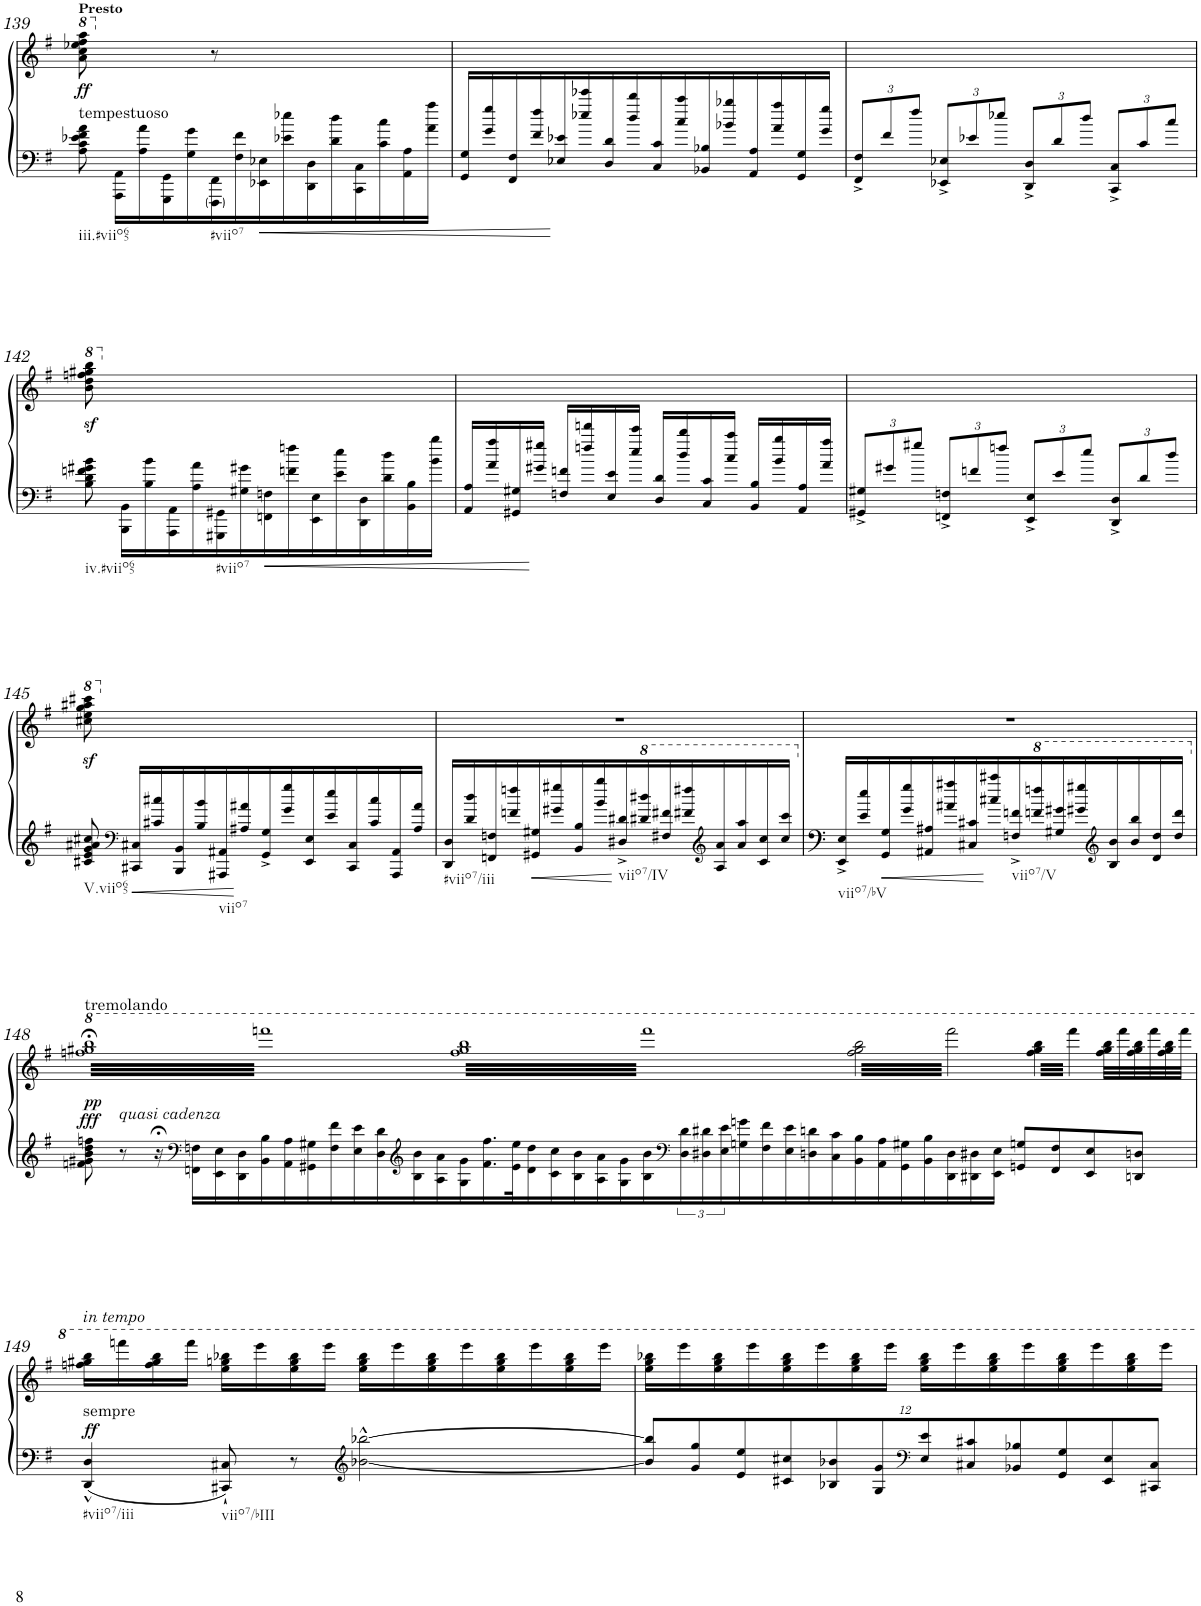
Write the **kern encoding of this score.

**kern	**kern	**dynam
*part1	*part1	*part1
*staff2	*staff1	*staff1/2
*I"Piano	*	*
*I'Pno.	*	*
!!LO:PB:g=z
*clefF4	*clefF4	*
*k[f#]	*k[f#]	*
*M4/4	*M4/4	*
*met(c)	*met(c)	*
*	*8va	*
=139	=139	=139
!	!LO:TX:a:B:t=Presto	!
!LO:TX:a:t=tempestuoso	!	!
!	!	!LO:DY:b
8A\ 8c\ 8e-X\ 8f#\ 8a\	8aa\ 8ccc\ 8eee-X\ 8fff#\ 8aaa\	ff
*	*X8va	*
16AAA\ 16AA\LL	8ryy	.
16A\ 16a\	.	.
16GGG\ 16GG\	8ryy	.
16G\ 16g\	.	.
16FFF#\ 16FF#\	8r	.
16F#\ 16f#\	.	.
16EE-X\ 16E-X\	2ryy	.
16e-X\ 16ee-X\	.	.
16DD\ 16D\	.	.
16d\ 16dd\	.	.
16CC\ 16C\	.	.
16c\ 16cc\	.	.
16AA\ 16A\	.	.
16a\ 16aa\JJ	.	.
=140	=140	=140
16GG/ 16G/LL	1ryy	.
16g/ 16gg/	.	.
16FF#/ 16F#/	.	.
16f#/ 16ff#/	.	.
16E-X/ 16e-X/	.	.
16ee-X/ 16eee-X/	.	.
16D/ 16d/	.	.
16dd/ 16ddd/	.	.
16C/ 16c/	.	.
16cc/ 16ccc/	.	.
16BB-X/ 16B-X/	.	.
16b-X/ 16bb-X/	.	.
16AA/ 16A/	.	.
16a/ 16aa/	.	.
16GG/ 16G/	.	.
16g/ 16gg/JJ	.	.
=141	=141	=141
*Xbrackettup	*	*
12FF#/^ 12F#/^L	1ryy	.
12f#/	.	.
12ff#/J	.	.
12EE-X/^ 12E-X/^L	.	.
12e-X/	.	.
12ee-X/J	.	.
12DD/^ 12D/^L	.	.
12d/	.	.
12dd/J	.	.
12CC/^ 12C/^L	.	.
12c/	.	.
12cc/J	.	.
!!LO:LB:g=z
=142	=142	=142
*	*8va	*
8B\ 8d\ 8fn\ 8g#X\ 8b\	8bb\z< 8ddd\z< 8fffn\z< 8ggg#X\z< 8bbb\z<	.
*	*X8va	*
16BBB\ 16BB\LL	8ryy	.
16B\ 16b\	.	.
16AAA\ 16AA\	4ryy	.
16A\ 16a\	.	.
16GGG#X\ 16GG#X\	.	.
16G#X\ 16g#X\	.	.
16FFn\ 16Fn\	2ryy	.
16fn\ 16ffn\	.	.
16EE\ 16E\	.	.
16e\ 16ee\	.	.
16DD\ 16D\	.	.
16d\ 16dd\	.	.
16BB\ 16B\	.	.
16b\ 16bb\JJ	.	.
=143	=143	=143
16AA/ 16A/LL	1ryy	.
16a/ 16aa/	.	.
16GG#X/ 16G#X/	.	.
16g#X/ 16gg#X/JJ	.	.
16Fn/ 16fn/LL	.	.
16ffn/ 16fffn/	.	.
16E/ 16e/	.	.
16ee/ 16eee/JJ	.	.
16D/ 16d/LL	.	.
16dd/ 16ddd/	.	.
16C/ 16c/	.	.
16cc/ 16ccc/JJ	.	.
16BB/ 16B/LL	.	.
16b/ 16bb/	.	.
16AA/ 16A/	.	.
16a/ 16aa/JJ	.	.
=144	=144	=144
12GG#X/^ 12G#X/^L	1ryy	.
12g#X/	.	.
12gg#X/J	.	.
12FFn/^ 12Fn/^L	.	.
12fn/	.	.
12ffn/J	.	.
12EE/^ 12E/^L	.	.
12e/	.	.
12ee/J	.	.
12DD/^ 12D/^L	.	.
12d/	.	.
12dd/J	.	.
!!LO:LB:g=z
=145	=145	=145
*	*8va	*
8c#X/ 8e/ 8g/ 8a#X/ 8cc#X/	8ccc#X\z< 8eee\z< 8ggg\z< 8aaa#X\z< 8cccc#X\z<	.
*clefF4	*	*
*	*X8va	*
16CC#X/ 16C#X/LL	8ryy	.
16c#X/ 16cc#X/	.	.
16BBB/ 16BB/	4ryy	.
16B/ 16b/	.	.
16AAA#X/ 16AA#X/	.	.
16A#X/ 16a#X/	.	.
16GG/^ 16G/^	2ryy	.
16g/ 16gg/	.	.
16EE/ 16E/	.	.
16e/ 16ee/	.	.
16CC#/ 16C#/	.	.
16c#/ 16cc#/	.	.
16AAA#/ 16AA#/	.	.
16A#/ 16a#/JJ	.	.
=146	=146	=146
16DD/ 16D/LL	1r	.
16d/ 16dd/	.	.
16FFn/ 16Fn/	.	.
16fn/ 16ffn/	.	.
16GG#X/ 16G#X/	.	.
16g#X/ 16gg#X/	.	.
16BB/ 16B/	.	.
16b/ 16bb/	.	.
16D#X/^< 16d#X/^<	.	.
*8va	*	*
16dd#X/ 16ddd#X/	.	.
16f#X/ 16ff#X/	.	.
16ff#X/ 16fff#X/	.	.
*clefG2	*	*
16a/ 16aa/	.	.
16aa/ 16aaa/	.	.
16cc/ 16ccc/	.	.
16ccc/ 16cccc/JJ	.	.
=147	=147	=147
*X8va	*	*
16EE/^ 16E/^LL	1r	.
16e/ 16ee/	.	.
16GG/ 16G/	.	.
16g/ 16gg/	.	.
16AA#X/ 16A#X/	.	.
16a#X/ 16aa#X/	.	.
16C#X/ 16c#X/	.	.
16cc#X/ 16ccc#X/	.	.
16Fn/^ 16fn/^	.	.
*8va	*	*
16ffn/ 16fffn/	.	.
16g#X/ 16gg#X/	.	.
16gg#X/ 16ggg#X/	.	.
*clefG2	*	*
16b/ 16bb/	.	.
16bb/ 16bbb/	.	.
16dd/ 16ddd/	.	.
16ddd/ 16dddd/JJ	.	.
!!LO:LB:g=z
=148	=148	=148
*X8va	*	*
!	!LO:TX:a:t=tremolando	!
!	!	!LO:DY:a=2
!	!	!LO:DY:n=1:b
*	*tremolo	*
8fn\ 8g#X\ 8b\ 8dd\ 8ffn\	64fffn;< 64ggg#X;< 64bbb;<LLLL	fff pp
.	64ffffn	.
.	64fffn;< 64ggg#X;< 64bbb;<	.
.	64ffffn	.
.	64fffn;< 64ggg#X;< 64bbb;<	.
.	64ffffn	.
.	64fffn;< 64ggg#X;< 64bbb;<	.
.	64ffffn	.
!LO:TX:a:i:t=quasi cadenza	!	!
8r	64fffn;< 64ggg#X;< 64bbb;<	.
.	64ffffn	.
.	64fffn;< 64ggg#X;< 64bbb;<	.
.	64ffffn	.
.	64fffn;< 64ggg#X;< 64bbb;<	.
.	64ffffn	.
.	64fffn;< 64ggg#X;< 64bbb;<	.
.	64ffffn	.
16r;<	64fffn;< 64ggg#X;< 64bbb;<	.
.	64ffffn	.
.	64fffn;< 64ggg#X;< 64bbb;<	.
.	64ffffn	.
*clefF4	*	*
16FFn\ 16Fn\LL	64fffn;< 64ggg#X;< 64bbb;<	.
.	64ffffn	.
.	64fffn;< 64ggg#X;< 64bbb;<	.
.	64ffffn	.
16EE\ 16E\	64fffn;< 64ggg#X;< 64bbb;<	.
.	64ffffn	.
.	64fffn;< 64ggg#X;< 64bbb;<	.
.	64ffffn	.
16DD\ 16D\	64fffn;< 64ggg#X;< 64bbb;<	.
.	64ffffn	.
.	64fffn;< 64ggg#X;< 64bbb;<	.
.	64ffffn	.
16BB\ 16B\	64fffn;< 64ggg#X;< 64bbb;<	.
.	64ffffn	.
.	64fffn;< 64ggg#X;< 64bbb;<	.
.	64ffffn	.
16AA\ 16A\	64fffn;< 64ggg#X;< 64bbb;<	.
.	64ffffn	.
.	64fffn;< 64ggg#X;< 64bbb;<	.
.	64ffffn	.
16GG#X\ 16G#X\	64fffn;< 64ggg#X;< 64bbb;<	.
.	64ffffn	.
.	64fffn;< 64ggg#X;< 64bbb;<	.
.	64ffffn	.
16F\ 16f\	64fffn;< 64ggg#X;< 64bbb;<	.
.	64ffffn	.
.	64fffn;< 64ggg#X;< 64bbb;<	.
.	64ffffn	.
16E\ 16e\	64fffn;< 64ggg#X;< 64bbb;<	.
.	64ffffn	.
.	64fffn;< 64ggg#X;< 64bbb;<	.
.	64ffffn	.
16D\ 16d\	64fffn;< 64ggg#X;< 64bbb;<	.
.	64ffffn	.
.	64fffn;< 64ggg#X;< 64bbb;<	.
.	64ffffn	.
*clefG2	*	*
16B\ 16b\	64fffn;< 64ggg#X;< 64bbb;<	.
.	64ffffn	.
.	64fffn;< 64ggg#X;< 64bbb;<	.
.	64ffffn	.
16A\ 16a\	64fffn;< 64ggg#X;< 64bbb;<	.
.	64ffffn	.
.	64fffn;< 64ggg#X;< 64bbb;<	.
.	64ffffnJJJJ	.
16G#\ 16g#\	64fff 64ggg# 64bbbLLLL	.
.	64ffff	.
.	64fff 64ggg# 64bbb	.
.	64ffff	.
16.f\ 16.ff\	64fff 64ggg# 64bbb	.
.	64ffff	.
.	64fff 64ggg# 64bbb	.
.	64ffff	.
.	64fff 64ggg# 64bbb	.
.	64ffff	.
32e\ 32ee\K	64fff 64ggg# 64bbb	.
.	64ffff	.
16d\ 16dd\	64fff 64ggg# 64bbb	.
.	64ffff	.
.	64fff 64ggg# 64bbb	.
.	64ffff	.
16c\ 16cc\	64fff 64ggg# 64bbb	.
.	64ffff	.
.	64fff 64ggg# 64bbb	.
.	64ffff	.
16B\ 16b\	64fff 64ggg# 64bbb	.
.	64ffff	.
.	64fff 64ggg# 64bbb	.
.	64ffff	.
16A\ 16a\	64fff 64ggg# 64bbb	.
.	64ffff	.
.	64fff 64ggg# 64bbb	.
.	64ffff	.
16G#\ 16g#\	64fff 64ggg# 64bbb	.
.	64ffff	.
.	64fff 64ggg# 64bbb	.
.	64ffff	.
16B\ 16b\	64fff 64ggg# 64bbb	.
.	64ffff	.
.	64fff 64ggg# 64bbb	.
.	64ffff	.
*clefF4	*	*
*brackettup	*	*
24D\ 24d\	64fff 64ggg# 64bbb	.
.	64ffff	.
.	64fff 64ggg# 64bbb	.
24D#X\ 24d#X\	.	.
.	64ffff	.
.	64fff 64ggg# 64bbb	.
.	64ffff	.
24E\ 24e\	.	.
.	64fff 64ggg# 64bbb	.
.	64ffff	.
16Gn\ 16gn\	64fff 64ggg# 64bbb	.
.	64ffff	.
.	64fff 64ggg# 64bbb	.
.	64ffff	.
16F\ 16f\	64fff 64ggg# 64bbb	.
.	64ffff	.
.	64fff 64ggg# 64bbb	.
.	64ffff	.
16E\ 16e\	64fff 64ggg# 64bbb	.
.	64ffff	.
.	64fff 64ggg# 64bbb	.
.	64ffff	.
16Dn\ 16dn\	64fff 64ggg# 64bbb	.
.	64ffff	.
.	64fff 64ggg# 64bbb	.
.	64ffff	.
16C\ 16c\	64fff 64ggg# 64bbb	.
.	64ffff	.
.	64fff 64ggg# 64bbb	.
.	64ffffJJJJ	.
16BB\ 16B\	64fff\ 64ggg#\ 64bbb\LLLL	.
.	64ffff\	.
.	64fff\ 64ggg#\ 64bbb\	.
.	64ffff\	.
16AA\ 16A\	64fff\ 64ggg#\ 64bbb\	.
.	64ffff\	.
.	64fff\ 64ggg#\ 64bbb\	.
.	64ffff\	.
16GG#\ 16G#X\	64fff\ 64ggg#\ 64bbb\	.
.	64ffff\	.
.	64fff\ 64ggg#\ 64bbb\	.
.	64ffff\	.
16BB\ 16B\	64fff\ 64ggg#\ 64bbb\	.
.	64ffff\	.
.	64fff\ 64ggg#\ 64bbb\	.
.	64ffff\	.
16DD\ 16D\	64fff\ 64ggg#\ 64bbb\	.
.	64ffff\	.
.	64fff\ 64ggg#\ 64bbb\	.
.	64ffff\	.
16DD#X\ 16D#X\	64fff\ 64ggg#\ 64bbb\	.
.	64ffff\	.
.	64fff\ 64ggg#\ 64bbb\	.
.	64ffff\	.
16EE\ 16E\JJ	64fff\ 64ggg#\ 64bbb\	.
.	64ffff\	.
.	64fff\ 64ggg#\ 64bbb\	.
.	64ffff\	.
8GGn/ 8Gn/L	64fff\ 64ggg#\ 64bbb\	.
.	64ffff\	.
.	64fff\ 64ggg#\ 64bbb\	.
.	64ffff\JJJJ	.
.	64fff\ 64ggg#\ 64bbb\LLLL	.
.	64ffff\	.
.	64fff\ 64ggg#\ 64bbb\	.
.	64ffff\	.
8FF/ 8F/	64fff\ 64ggg#\ 64bbb\	.
.	64ffff\	.
.	64fff\ 64ggg#\ 64bbb\	.
.	64ffff\	.
.	64fff\ 64ggg#\ 64bbb\	.
.	64ffff\	.
.	64fff\ 64ggg#\ 64bbb\	.
.	64ffff\	.
8EE/ 8E/	64fff\ 64ggg#\ 64bbb\	.
.	64ffff\	.
.	64fff\ 64ggg#\ 64bbb\	.
.	64ffff\JJJJ	.
*	*Xtremolo	*
.	32fff\ 32ggg#\ 32bbb\LLL	.
.	.	.
.	32ffff\	.
.	.	.
8DDn/ 8Dn/J	32fff\ 32ggg#\ 32bbb\	.
.	.	.
.	32ffff\	.
.	.	.
.	32fff\ 32ggg#\ 32bbb\	.
.	32ffff\JJJ	.
!!LO:LB:g=z
=149	=149	=149
!	!LO:TX:a:i:t=in tempo	!
!	!LO:TX:b:t=sempre	!
!	!	!LO:DY:a=2
4DD/^^ 4D/^^	16fffn\ 16ggg#X\ 16bbb\LL	ff
.	16ffffn\	.
.	16fff\ 16ggg#\ 16bbb\	.
.	16ffff\JJ	.
8CC#X/` 8C#X/`	16eee\ 16gggn\ 16bbb-X\LL	.
.	16eeee\	.
8r	16eee\ 16ggg\ 16bbb-\	.
.	16eeee\JJ	.
*clefG2	*	*
[2b-X\^^ [2bb-X\^^	16eee\ 16ggg\ 16bbb-\LL	.
.	16eeee\	.
.	16eee\ 16ggg\ 16bbb-\	.
.	16eeee\	.
.	16eee\ 16ggg\ 16bbb-\	.
.	16eeee\	.
.	16eee\ 16ggg\ 16bbb-\	.
.	16eeee\JJ	.
=150	=150	=150
*Xbrackettup	*	*
12b-/] 12bb-/]L	16eee\ 16ggg\ 16bbb-X\LL	.
.	16eeee\	.
12g/ 12gg/	.	.
.	16eee\ 16ggg\ 16bbb-\	.
12e/ 12ee/	.	.
.	16eeee\	.
12c#X/ 12cc#X/	16eee\ 16ggg\ 16bbb-\	.
.	16eeee\	.
12B-X/ 12b-X/	.	.
.	16eee\ 16ggg\ 16bbb-\	.
12G/ 12g/	.	.
.	16eeee\JJ	.
*clefF4	*	*
12E/ 12e/	16eee\ 16ggg\ 16bbb-\LL	.
.	16eeee\	.
12C#X/ 12c#X/	.	.
.	16eee\ 16ggg\ 16bbb-\	.
12BB-X/ 12B-X/	.	.
.	16eeee\	.
12GG/ 12G/	16eee\ 16ggg\ 16bbb-\	.
.	16eeee\	.
12EE/ 12E/	.	.
.	16eee\ 16ggg\ 16bbb-\	.
12CC#X/ 12C#/J	.	.
.	16eeee\JJ	.
=	=	=
*-	*-	*-
